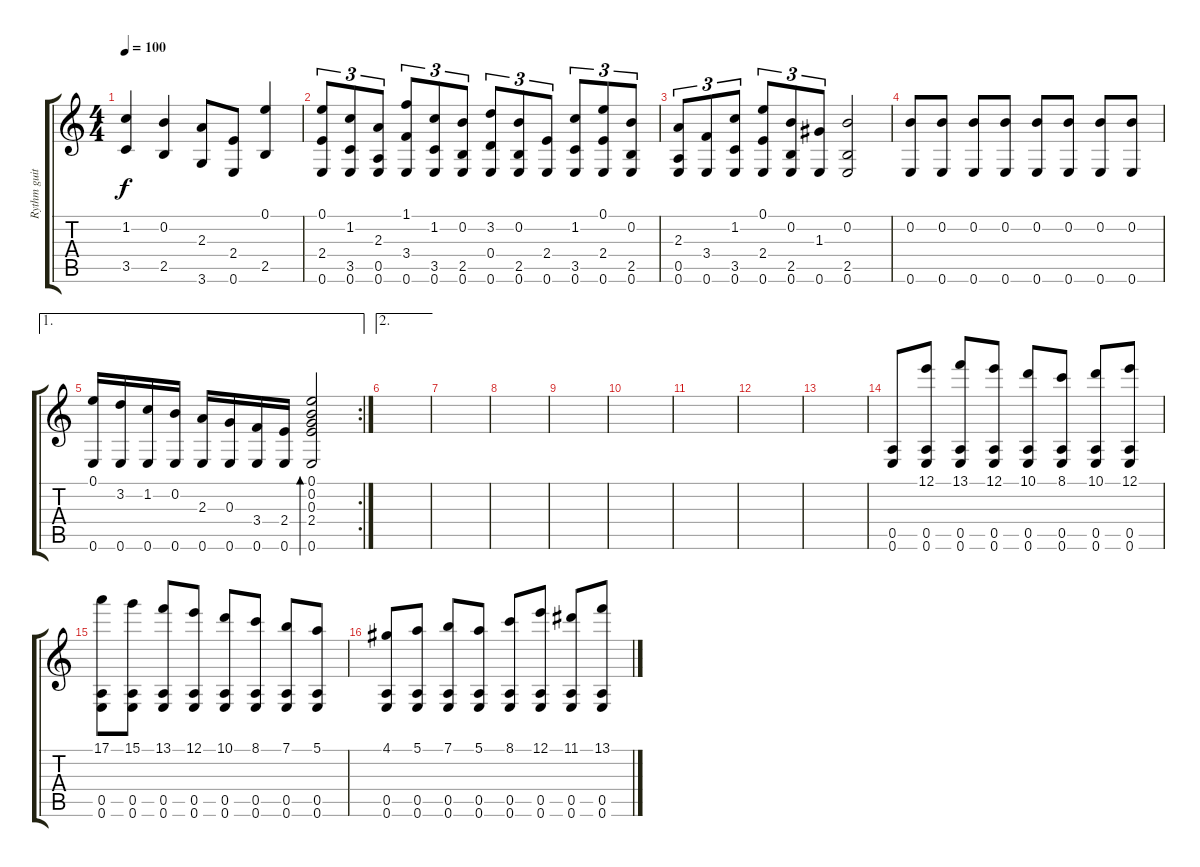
\track ("Rythm guitar" "Rythm guit") {instrument acousticguitarnylon}
\staff {score tabs}
\tuning (E4 B3 G3 D3 A2 E2) {hide}
\ts (4 4)
\tempo 100
\clef g2
\ks c
(1.2 3.5).4{dy f} (0.2 2.5).4 (2.3 3.6).8 (2.4 0.6).8 (0.1 2.5).4 |
(0.1 2.4 0.6).8{tu (3 2)} (1.2 3.5 0.6).8{tu (3 2)} (2.3 0.5 0.6).8{tu (3 2)} (1.1 3.4 0.6).8{tu (3 2)} (1.2 3.5 0.6).8{tu (3 2)} (0.2 2.5 0.6).8{tu (3 2)} (3.2 0.4 0.6).8{tu (3 2)} (0.2 2.5 0.6).8{tu (3 2)} (2.4 0.6).8{tu (3 2)} (1.2 3.5 0.6).8{tu (3 2)} (0.1 2.4 0.6).8{tu (3 2)} (0.2 2.5 0.6).8{tu (3 2)} |
(2.3 0.5 0.6).8{tu (3 2)} (3.4 0.6).8{tu (3 2)} (1.2 3.5 0.6).8{tu (3 2)} (0.1 2.4 0.6).8{tu (3 2)} (0.2 2.5 0.6).8{tu (3 2)} (1.3 0.6).8{tu (3 2)} (0.2 2.5 0.6).2 |
(0.2 0.6).8 (0.2 0.6).8 (0.2 0.6).8 (0.2 0.6).8 (0.2 0.6).8 (0.2 0.6).8 (0.2 0.6).8 (0.2 0.6).8 |
\ae 1
\rc 2
(0.1 0.6).16 (3.2 0.6).16 (1.2 0.6).16 (0.2 0.6).16 (2.3 0.6).16 (0.3 0.6).16 (3.4 0.6).16 (2.4 0.6).16 (0.1 0.2 0.3 2.4 0.6).2{bd 480} |
\ae 2
|
|
|
|
|
|
|
|
(0.5 0.6).8 (12.1 0.5 0.6).8 (13.1 0.5 0.6).8 (12.1 0.5 0.6).8 (10.1 0.5 0.6).8 (8.1 0.5 0.6).8 (10.1 0.5 0.6).8 (12.1 0.5 0.6).8 |
(17.1 0.5 0.6).8 (15.1 0.5 0.6).8 (13.1 0.5 0.6).8 (12.1 0.5 0.6).8 (10.1 0.5 0.6).8 (8.1 0.5 0.6).8 (7.1 0.5 0.6).8 (5.1 0.5 0.6).8 |
(4.1 0.5 0.6).8 (5.1 0.5 0.6).8 (7.1 0.5 0.6).8 (5.1 0.5 0.6).8 (8.1 0.5 0.6).8 (12.1 0.5 0.6).8 (11.1 0.5 0.6).8 (13.1 0.5 0.6).8
